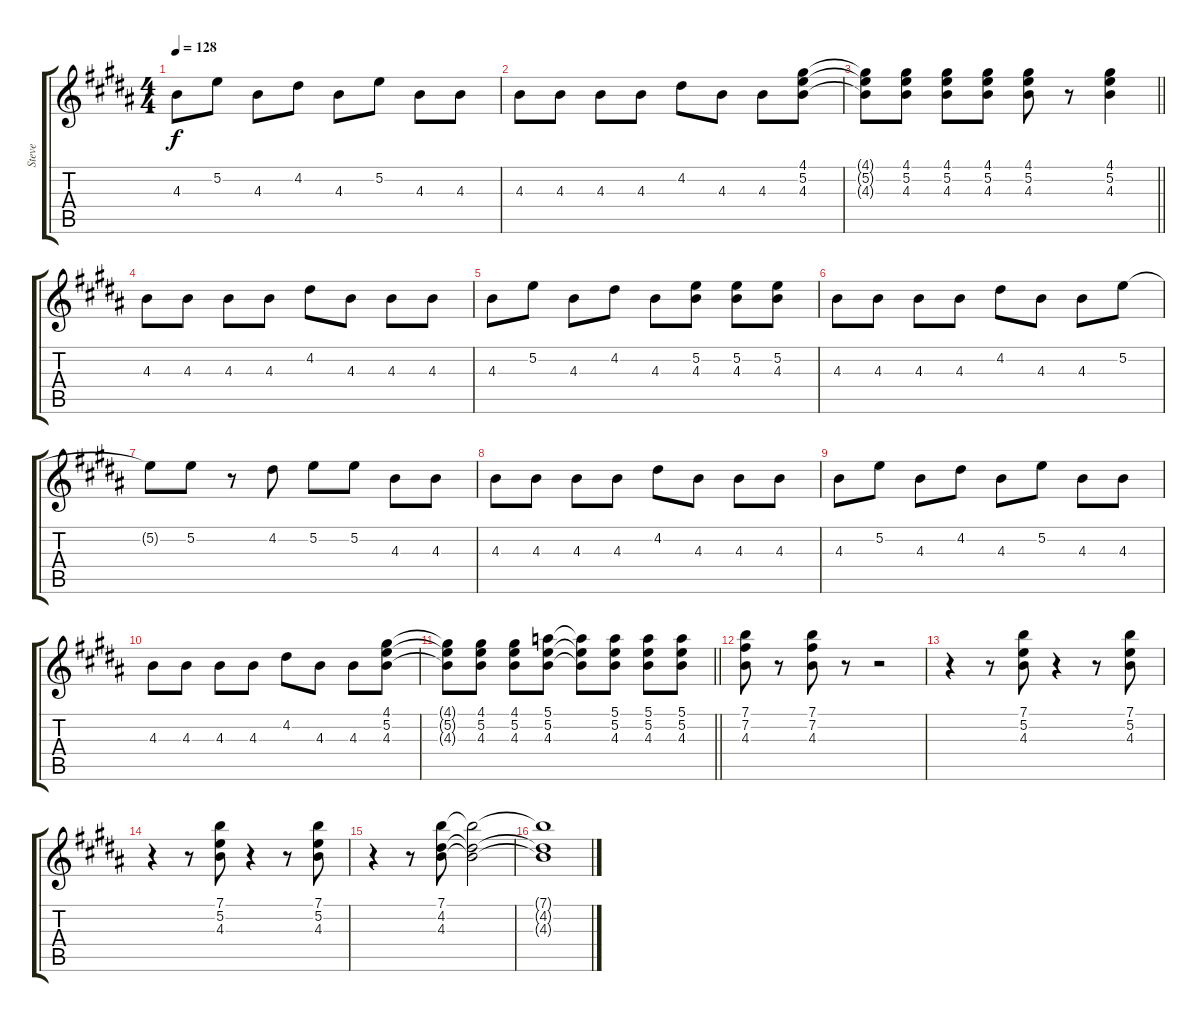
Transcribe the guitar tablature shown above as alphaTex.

\track ("Steve" "Steve") {instrument distortionguitar}
\staff {score tabs}
\tuning (E4 B3 G3 D3 A2 E2) {hide}
\ts (4 4)
\tempo 128
\clef g2
\ks b
4.3.8{dy f} 5.2.8 4.3.8 4.2.8 4.3.8 5.2.8 4.3.8 4.3.8 |
4.3.8 4.3.8 4.3.8 4.3.8 4.2.8 4.3.8 4.3.8 (4.1 5.2 4.3).8 |
\barLineRight lightlight
(4.1{t} 5.2{t} 4.3{t}).8 (4.1 5.2 4.3).8 (4.1 5.2 4.3).8 (4.1 5.2 4.3).8 (4.1 5.2 4.3).8 r.8 (4.1 5.2 4.3).4 |
4.3.8 4.3.8 4.3.8 4.3.8 4.2.8 4.3.8 4.3.8 4.3.8 |
4.3.8 5.2.8 4.3.8 4.2.8 4.3.8 (5.2 4.3).8 (5.2 4.3).8 (5.2 4.3).8 |
4.3.8 4.3.8 4.3.8 4.3.8 4.2.8 4.3.8 4.3.8 5.2.8 |
5.2{t}.8 5.2.8 r.8 4.2.8 5.2.8 5.2.8 4.3.8 4.3.8 |
4.3.8 4.3.8 4.3.8 4.3.8 4.2.8 4.3.8 4.3.8 4.3.8 |
4.3.8 5.2.8 4.3.8 4.2.8 4.3.8 5.2.8 4.3.8 4.3.8 |
4.3.8 4.3.8 4.3.8 4.3.8 4.2.8 4.3.8 4.3.8 (4.1 5.2 4.3).8 |
\barLineRight lightlight
(4.1{t} 5.2{t} 4.3{t}).8 (4.1 5.2 4.3).8 (4.1 5.2 4.3).8 (5.1 5.2 4.3).8 (5.1{t} 5.2{t} 4.3{t}).8 (5.1 5.2 4.3).8 (5.1 5.2 4.3).8 (5.1 5.2 4.3).8 |
(7.1 7.2 4.3).8 r.8 (7.1 7.2 4.3).8 r.8 r.2 |
r.4 r.8 (7.1 5.2 4.3).8 r.4 r.8 (7.1 5.2 4.3).8 |
r.4 r.8 (7.1 5.2 4.3).8 r.4 r.8 (7.1 5.2 4.3).8 |
r.4 r.8 (7.1 4.2 4.3).8 (7.1{t} 4.2{t} 4.3{t}).2 |
(7.1{t} 4.2{t} 4.3{t}).1
